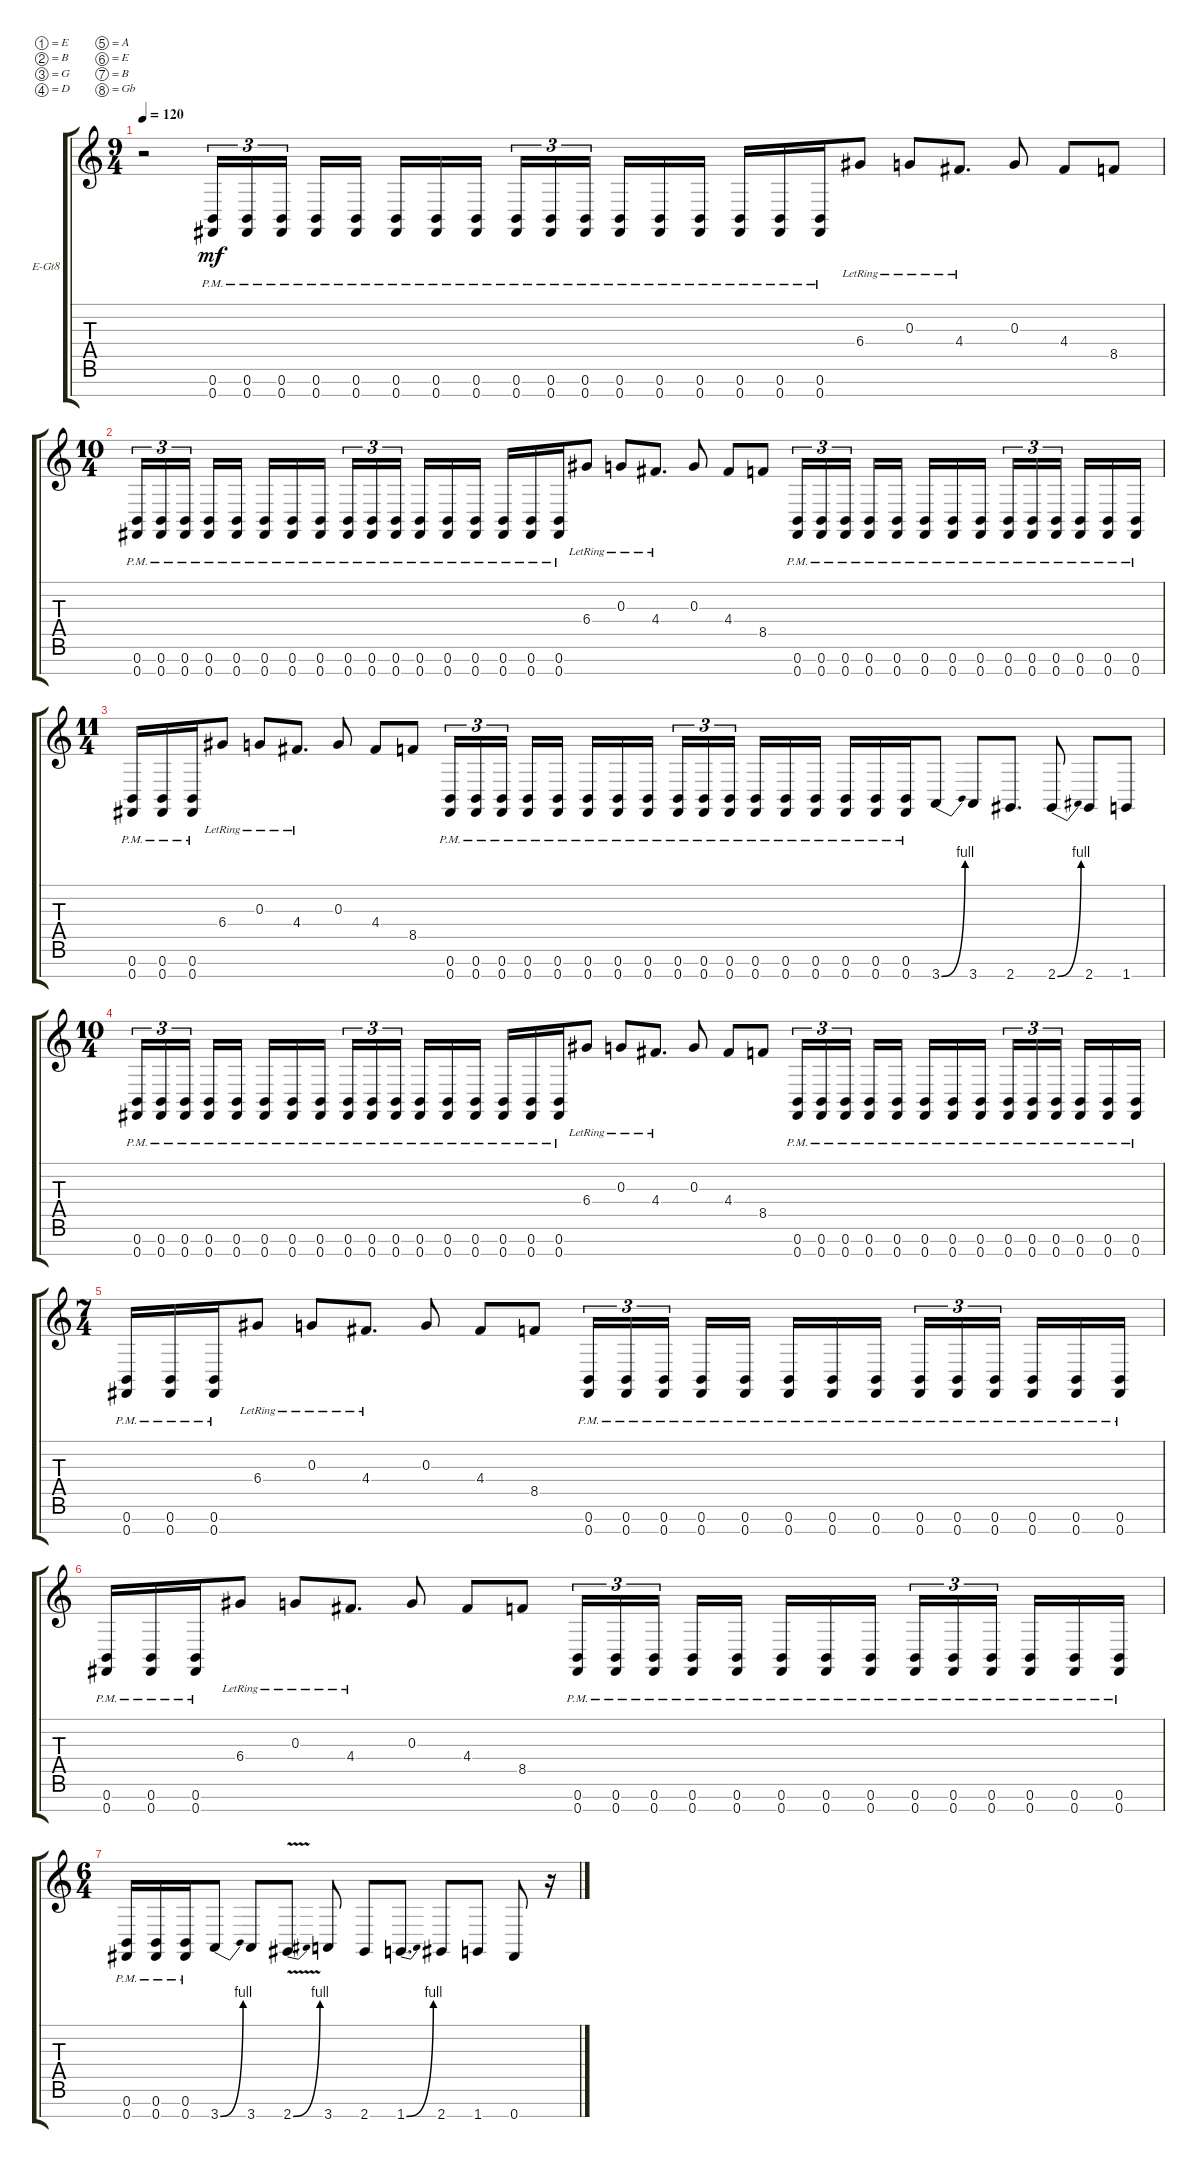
\defaultSystemsLayout 4
\bracketExtendMode groupsimilarinstruments
\firstSystemTrackNameOrientation horizontal
\otherSystemsTrackNameOrientation horizontal
\track ("Electric Guitar" "E-Gt8") {instrument distortionguitar}
\staff {score tabs}
\tuning (E4 B3 G3 D3 A2 E2 B1 Gb1)
\ts (9 4)
\tempo 120
\clef g2
\ks c
r.2{dy mf} (0.7{pm} 0.8).16{tu (3 2)} (0.7{pm} 0.8{pm}).16{tu (3 2)} (0.8{pm} 0.7{pm}).16{tu (3 2)} (0.8{pm} 0.7{pm}).16 (0.7{pm} 0.8{pm}).16 (0.8{pm} 0.7{pm}).16 (0.7{pm} 0.8{pm}).16 (0.7{pm} 0.8{pm}).16 (0.7{pm} 0.8{pm}).16{tu (3 2)} (0.7{pm} 0.8).16{tu (3 2)} (0.7{pm} 0.8).16{tu (3 2)} (0.7{pm} 0.8{pm}).16 (0.7{pm} 0.8{pm}).16 (0.7{pm} 0.8{pm}).16 (0.7{pm} 0.8{pm}).16 (0.7{pm} 0.8{pm}).16 (0.7{pm} 0.8{pm}).16 6.4{lr}.8 0.3{lr}.8 4.4{lr}.8{d} 0.3.8 4.4.8 8.5.8 |
\ts (10 4)
(0.7{pm} 0.8).16{tu (3 2)} (0.7{pm} 0.8{pm}).16{tu (3 2)} (0.8{pm} 0.7{pm}).16{tu (3 2)} (0.8{pm} 0.7{pm}).16 (0.7{pm} 0.8{pm}).16 (0.8{pm} 0.7{pm}).16 (0.7{pm} 0.8{pm}).16 (0.7{pm} 0.8{pm}).16 (0.7{pm} 0.8{pm}).16{tu (3 2)} (0.7{pm} 0.8).16{tu (3 2)} (0.7{pm} 0.8).16{tu (3 2)} (0.7{pm} 0.8{pm}).16 (0.7{pm} 0.8{pm}).16 (0.7{pm} 0.8{pm}).16 (0.7{pm} 0.8{pm}).16 (0.7{pm} 0.8{pm}).16 (0.7{pm} 0.8{pm}).16 6.4{lr}.8 0.3{lr}.8 4.4{lr}.8{d} 0.3.8 4.4.8 8.5.8 (0.7{pm} 0.8).16{tu (3 2)} (0.7{pm} 0.8{pm}).16{tu (3 2)} (0.8{pm} 0.7{pm}).16{tu (3 2)} (0.8{pm} 0.7{pm}).16 (0.7{pm} 0.8{pm}).16 (0.8{pm} 0.7{pm}).16 (0.7{pm} 0.8{pm}).16 (0.7{pm} 0.8{pm}).16 (0.7{pm} 0.8{pm}).16{tu (3 2)} (0.7{pm} 0.8).16{tu (3 2)} (0.7{pm} 0.8).16{tu (3 2)} (0.7{pm} 0.8{pm}).16 (0.7{pm} 0.8{pm}).16 (0.7{pm} 0.8{pm}).16 |
\ts (11 4)
(0.7{pm} 0.8{pm}).16 (0.8{pm} 0.7{pm}).16 (0.7{pm} 0.8{pm}).16 6.4{lr}.8 0.3{lr}.8 4.4{lr}.8{d} 0.3.8 4.4.8 8.5.8 (0.7{pm} 0.8{pm}).16{tu (3 2)} (0.8{pm} 0.7{pm}).16{tu (3 2)} (0.7{pm} 0.8{pm}).16{tu (3 2)} (0.8{pm} 0.7{pm}).16 (0.7{pm} 0.8{pm}).16 (0.8{pm} 0.7{pm}).16 (0.7{pm} 0.8{pm}).16 (0.8{pm} 0.7{pm}).16 (0.7{pm} 0.8{pm}).16{tu (3 2)} (0.8{pm} 0.7{pm}).16{tu (3 2)} (0.7{pm} 0.8{pm}).16{tu (3 2)} (0.8{pm} 0.7{pm}).16 (0.7{pm} 0.8{pm}).16 (0.8{pm} 0.7{pm}).16 (0.7{pm} 0.8{pm}).16 (0.8{pm} 0.7{pm}).16 (0.7{pm} 0.8{pm}).16 3.8{be (bend 0 0 15 4)}.8 3.8.8 2.8.8{d} 2.8{be (bend 0 0 15 4)}.8 2.8.8 1.8.8 |
\ts (10 4)
(0.7{pm} 0.8).16{tu (3 2)} (0.7{pm} 0.8{pm}).16{tu (3 2)} (0.8{pm} 0.7{pm}).16{tu (3 2)} (0.8{pm} 0.7{pm}).16 (0.7{pm} 0.8{pm}).16 (0.8{pm} 0.7{pm}).16 (0.7{pm} 0.8{pm}).16 (0.7{pm} 0.8{pm}).16 (0.7{pm} 0.8{pm}).16{tu (3 2)} (0.7{pm} 0.8).16{tu (3 2)} (0.7{pm} 0.8).16{tu (3 2)} (0.7{pm} 0.8{pm}).16 (0.7{pm} 0.8{pm}).16 (0.7{pm} 0.8{pm}).16 (0.7{pm} 0.8{pm}).16 (0.7{pm} 0.8{pm}).16 (0.7{pm} 0.8{pm}).16 6.4{lr}.8 0.3{lr}.8 4.4{lr}.8{d} 0.3.8 4.4.8 8.5.8 (0.7{pm} 0.8).16{tu (3 2)} (0.7{pm} 0.8{pm}).16{tu (3 2)} (0.8{pm} 0.7{pm}).16{tu (3 2)} (0.8{pm} 0.7{pm}).16 (0.7{pm} 0.8{pm}).16 (0.8{pm} 0.7{pm}).16 (0.7{pm} 0.8{pm}).16 (0.7{pm} 0.8{pm}).16 (0.7{pm} 0.8{pm}).16{tu (3 2)} (0.7{pm} 0.8).16{tu (3 2)} (0.7{pm} 0.8).16{tu (3 2)} (0.7{pm} 0.8{pm}).16 (0.7{pm} 0.8{pm}).16 (0.7{pm} 0.8{pm}).16 |
\ts (7 4)
(0.7{pm} 0.8{pm}).16 (0.8{pm} 0.7{pm}).16 (0.7{pm} 0.8{pm}).16 6.4{lr}.8 0.3{lr}.8 4.4{lr}.8{d} 0.3.8 4.4.8 8.5.8 (0.7{pm} 0.8).16{tu (3 2)} (0.7{pm} 0.8{pm}).16{tu (3 2)} (0.8{pm} 0.7{pm}).16{tu (3 2)} (0.8{pm} 0.7{pm}).16 (0.7{pm} 0.8{pm}).16 (0.8{pm} 0.7{pm}).16 (0.7{pm} 0.8{pm}).16 (0.7{pm} 0.8{pm}).16 (0.7{pm} 0.8{pm}).16{tu (3 2)} (0.7{pm} 0.8).16{tu (3 2)} (0.7{pm} 0.8).16{tu (3 2)} (0.7{pm} 0.8{pm}).16 (0.7{pm} 0.8{pm}).16 (0.7{pm} 0.8{pm}).16 |
(0.7{pm} 0.8{pm}).16 (0.8{pm} 0.7{pm}).16 (0.7{pm} 0.8{pm}).16 6.4{lr}.8 0.3{lr}.8 4.4{lr}.8{d} 0.3.8 4.4.8 8.5.8 (0.7{pm} 0.8).16{tu (3 2)} (0.7{pm} 0.8{pm}).16{tu (3 2)} (0.8{pm} 0.7{pm}).16{tu (3 2)} (0.8{pm} 0.7{pm}).16 (0.7{pm} 0.8{pm}).16 (0.8{pm} 0.7{pm}).16 (0.7{pm} 0.8{pm}).16 (0.7{pm} 0.8{pm}).16 (0.7{pm} 0.8{pm}).16{tu (3 2)} (0.7{pm} 0.8).16{tu (3 2)} (0.7{pm} 0.8).16{tu (3 2)} (0.7{pm} 0.8{pm}).16 (0.7{pm} 0.8{pm}).16 (0.7{pm} 0.8{pm}).16 |
\ts (6 4)
(0.7{pm} 0.8{pm}).16 (0.8{pm} 0.7{pm}).16 (0.7{pm} 0.8{pm}).16 3.8{be (bend 0 0 15 4)}.8 3.8.8 2.8{be (bend 0 0 15 4) v}.8{d} 3.8.8 2.8.8 1.8{be (bend 0 0 15 4)}.8{d} 2.8.8 1.8.8 0.8.8 r.16
